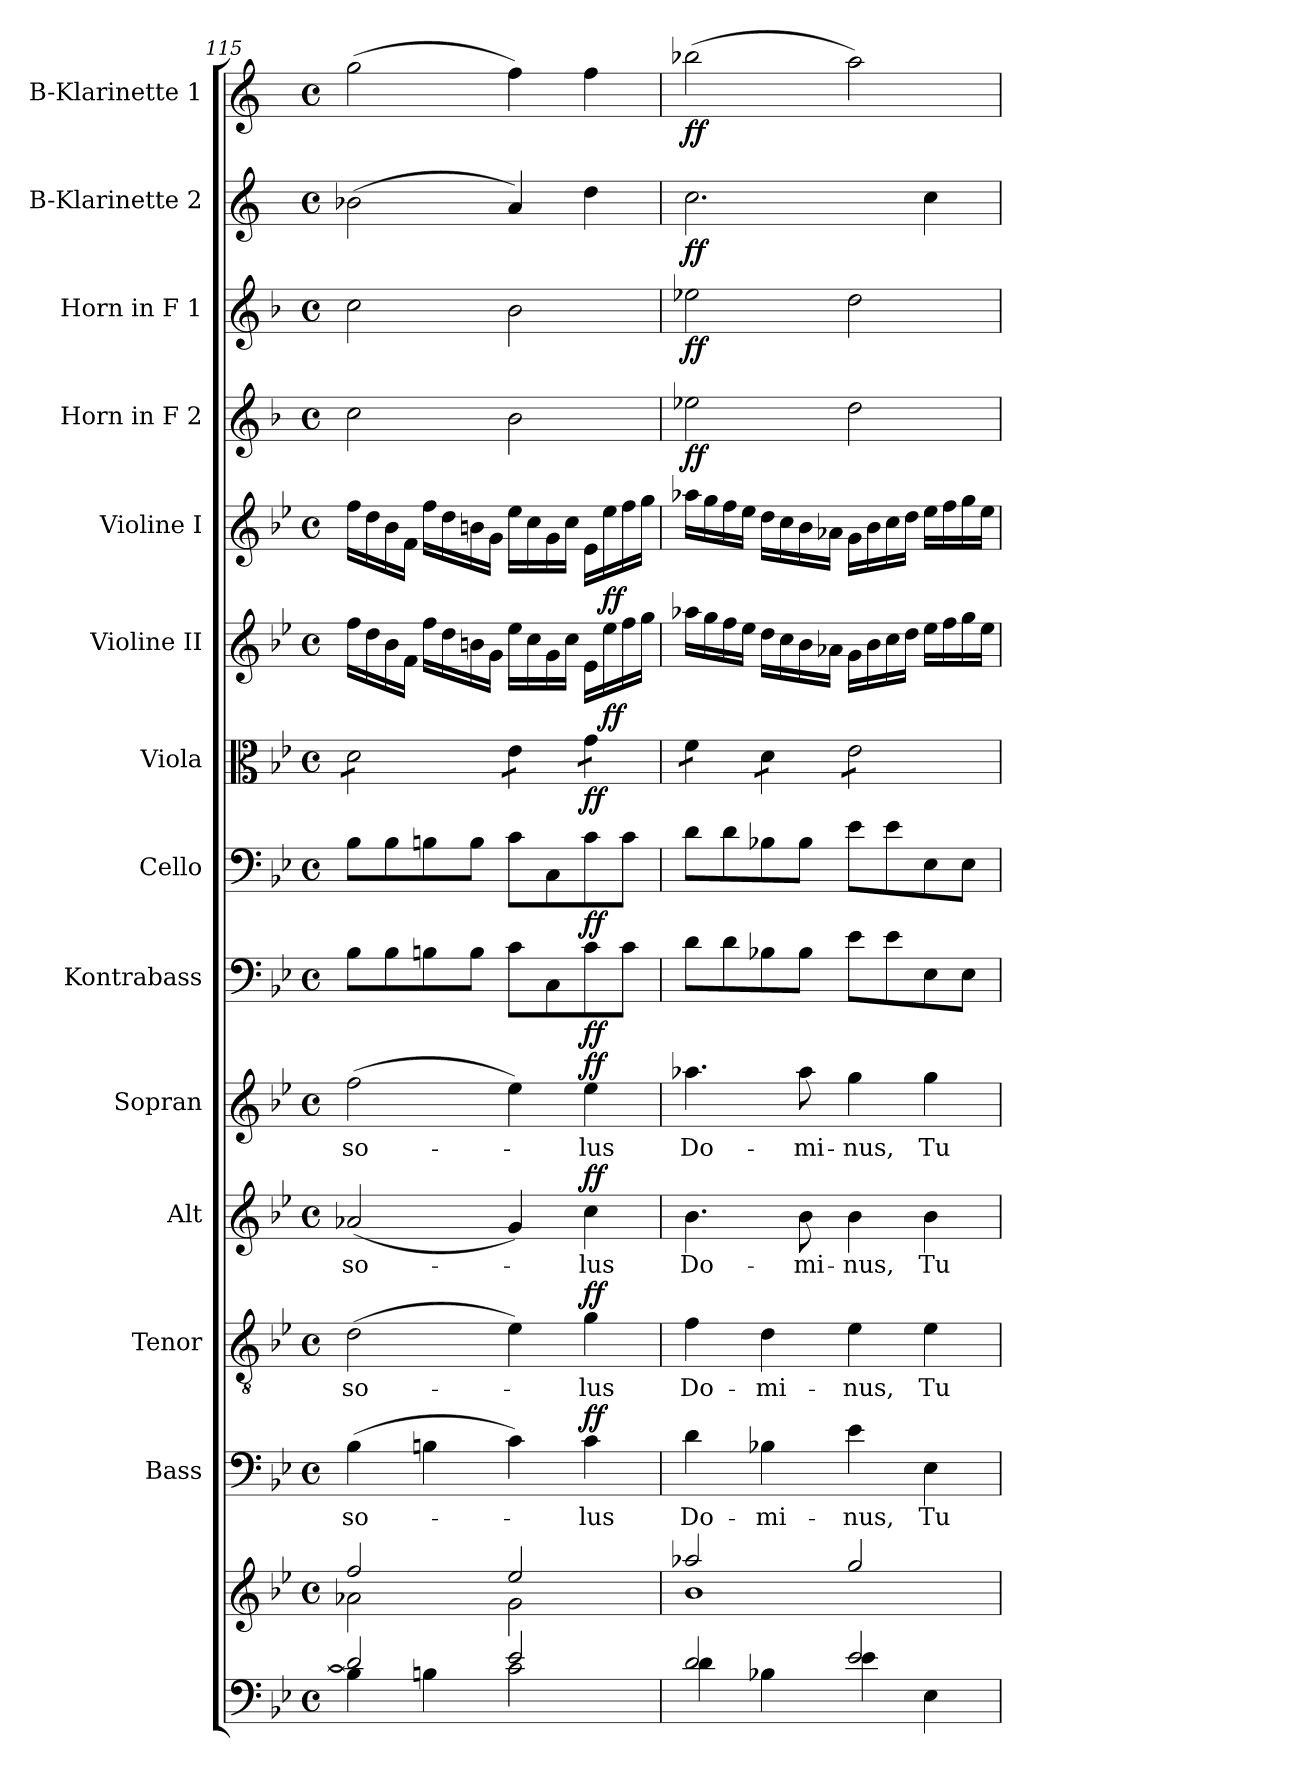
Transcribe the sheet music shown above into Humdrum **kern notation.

**kern	**kern	**kern	**text	**dynam	**kern	**text	**dynam	**kern	**text	**dynam	**kern	**text	**dynam	**kern	**dynam	**kern	**dynam	**kern	**dynam	**kern	**dynam	**kern	**dynam	**kern	**dynam	**kern	**dynam	**kern	**dynam	**kern	**dynam
*part14	*part14	*part13	*part13	*part13	*part12	*part12	*part12	*part11	*part11	*part11	*part10	*part10	*part10	*part9	*part9	*part8	*part8	*part7	*part7	*part6	*part6	*part5	*part5	*part4	*part4	*part3	*part3	*part2	*part2	*part1	*part1
*staff15	*staff14	*staff13	*staff13	*staff13	*staff12	*staff12	*staff12	*staff11	*staff11	*staff11	*staff10	*staff10	*staff10	*staff9	*staff9	*staff8	*staff8	*staff7	*staff7	*staff6	*staff6	*staff5	*staff5	*staff4	*staff4	*staff3	*staff3	*staff2	*staff2	*staff1	*staff1
*	*	*I"Bass	*	*	*I"Tenor	*	*	*I"Alt	*	*	*I"Sopran	*	*	*I"Kontrabass	*	*I"Cello	*	*I"Viola	*	*I"Violine II	*	*I"Violine I	*	*I"Horn in F 2	*	*I"Horn in F 1	*	*I"B-Klarinette 2	*	*I"B-Klarinette 1	*
*	*	*I'B.	*	*	*I'T.	*	*	*I'A.	*	*	*I'S.	*	*	*I'Kb.	*	*	*	*I'Vla.	*	*I'Vl. II	*	*I'Vl. I	*	*	*	*	*	*I'B Kl. 2	*	*I'B Kl. 1	*
*clefF4	*clefG2	*clefF4	*	*	*clefGv2	*	*	*clefG2	*	*	*clefG2	*	*	*clefF4	*	*clefF4	*	*clefC3	*	*clefG2	*	*clefG2	*	*clefG2	*	*clefG2	*	*clefG2	*	*clefG2	*
*	*	*	*	*	*	*	*	*	*	*	*	*	*	*ITrd7c12	*	*	*	*	*	*	*	*	*	*ITrd4c7	*	*ITrd4c7	*	*ITrd1c2	*	*ITrd1c2	*
*k[b-e-]	*k[b-e-]	*k[b-e-]	*	*	*k[b-e-]	*	*	*k[b-e-]	*	*	*k[b-e-]	*	*	*k[b-e-]	*	*k[b-e-]	*	*k[b-e-]	*	*k[b-e-]	*	*k[b-e-]	*	*k[b-e-]	*	*k[b-e-]	*	*k[b-e-]	*	*k[b-e-]	*
*B-:	*B-:	*B-:	*	*	*B-:	*	*	*B-:	*	*	*B-:	*	*	*B-:	*	*B-:	*	*B-:	*	*B-:	*	*B-:	*	*B-:	*	*B-:	*	*B-:	*	*B-:	*
*M4/4	*M4/4	*M4/4	*	*	*M4/4	*	*	*M4/4	*	*	*M4/4	*	*	*M4/4	*	*M4/4	*	*M4/4	*	*M4/4	*	*M4/4	*	*M4/4	*	*M4/4	*	*M4/4	*	*M4/4	*
*met(c)	*met(c)	*met(c)	*	*	*met(c)	*	*	*met(c)	*	*	*met(c)	*	*	*met(c)	*	*met(c)	*	*met(c)	*	*met(c)	*	*met(c)	*	*met(c)	*	*met(c)	*	*met(c)	*	*met(c)	*
=115	=115	=115	=115	=115	=115	=115	=115	=115	=115	=115	=115	=115	=115	=115	=115	=115	=115	=115	=115	=115	=115	=115	=115	=115	=115	=115	=115	=115	=115	=115	=115
*^	*^	*	*	*	*	*	*	*	*	*	*	*	*	*	*	*	*	*	*	*	*	*	*	*	*	*	*	*	*	*	*
!	!	!	!	!	!LO:LY:b	!	!	!LO:LY:b	!	!	!LO:LY:b	!	!	!LO:LY:b	!	!	!	!	!	!	!	!	!	!	!	!	!	!	!	!	!	!	!
*	*	*	*	*	*	*	*	*	*	*	*	*	*	*	*	*	*	*	*	*tremolo	*	*	*	*	*	*	*	*	*	*	*	*	*
2d/]	4B-\]	2ff/	2a-X\	(>4B-\	so-	.	(>2d\	so-	.	(<2a-X/	so-	.	(>2ff\	so-	.	8BB-\L	.	8B-\L	.	8d\L	.	16ff\LL	.	16ff\LL	.	2f\	.	2f\	.	(>2a-X\	.	(>2ff\	.
.	.	.	.	.	.	.	.	.	.	.	.	.	.	.	.	.	.	.	.	.	.	16dd\	.	16dd\	.	.	.	.	.	.	.	.	.
.	.	.	.	.	.	.	.	.	.	.	.	.	.	.	.	8BB-\	.	8B-\	.	8d\	.	16b-\	.	16b-\	.	.	.	.	.	.	.	.	.
.	.	.	.	.	.	.	.	.	.	.	.	.	.	.	.	.	.	.	.	.	.	16f\JJ	.	16f\JJ	.	.	.	.	.	.	.	.	.
.	4Bn\	.	.	4Bn\	.	.	.	.	.	.	.	.	.	.	.	8BBn\	.	8Bn\	.	8d\	.	16ff\LL	.	16ff\LL	.	.	.	.	.	.	.	.	.
.	.	.	.	.	.	.	.	.	.	.	.	.	.	.	.	.	.	.	.	.	.	16dd\	.	16dd\	.	.	.	.	.	.	.	.	.
.	.	.	.	.	.	.	.	.	.	.	.	.	.	.	.	8BB\J	.	8B\J	.	8d\J	.	16bn\	.	16bn\	.	.	.	.	.	.	.	.	.
.	.	.	.	.	.	.	.	.	.	.	.	.	.	.	.	.	.	.	.	.	.	16g\JJ	.	16g\JJ	.	.	.	.	.	.	.	.	.
2e-/	2c\	2ee-/	2g\	4c\)	.	.	4e-\)	.	.	4g/)	.	.	4ee-\)	.	.	8C\L	.	8c\L	.	8e-\L	.	16ee-\LL	.	16ee-\LL	.	2e-\	.	2e-\	.	4g/)	.	4ee-\)	.
.	.	.	.	.	.	.	.	.	.	.	.	.	.	.	.	.	.	.	.	.	.	16cc\	.	16cc\	.	.	.	.	.	.	.	.	.
.	.	.	.	.	.	.	.	.	.	.	.	.	.	.	.	8CC\	.	8C\	.	8e-\J	.	16g\	.	16g\	.	.	.	.	.	.	.	.	.
.	.	.	.	.	.	.	.	.	.	.	.	.	.	.	.	.	.	.	.	.	.	16cc\JJ	.	16cc\JJ	.	.	.	.	.	.	.	.	.
!	!	!	!	!	!LO:LY:b	!LO:DY:a	!	!LO:LY:b	!LO:DY:a	!	!LO:LY:b	!LO:DY:a	!	!LO:LY:b	!LO:DY:a	!	!LO:DY:b	!	!LO:DY:b	!	!LO:DY:b	!	!	!	!	!	!	!	!	!	!	!	!
.	.	.	.	4c\	-lus	ff	4g\	-lus	ff	4cc\	-lus	ff	4ee-\	-lus	ff	8C\	ff	8c\	ff	8g\L	ff	16e-\LL	.	16e-\LL	.	.	.	.	.	4cc\	.	4ee-\	.
!	!	!	!	!	!	!	!	!	!	!	!	!	!	!	!	!	!	!	!	!	!	!	!LO:DY:b	!	!LO:DY:b	!	!	!	!	!	!	!	!
.	.	.	.	.	.	.	.	.	.	.	.	.	.	.	.	.	.	.	.	.	.	16ee-\	ff	16ee-\	ff	.	.	.	.	.	.	.	.
.	.	.	.	.	.	.	.	.	.	.	.	.	.	.	.	8C\J	.	8c\J	.	8g\J	.	16ff\	.	16ff\	.	.	.	.	.	.	.	.	.
.	.	.	.	.	.	.	.	.	.	.	.	.	.	.	.	.	.	.	.	.	.	16gg\JJ	.	16gg\JJ	.	.	.	.	.	.	.	.	.
!!LO:PB:g=z
=116	=116	=116	=116	=116	=116	=116	=116	=116	=116	=116	=116	=116	=116	=116	=116	=116	=116	=116	=116	=116	=116	=116	=116	=116	=116	=116	=116	=116	=116	=116	=116	=116	=116
!	!	!	!	!	!LO:LY:b	!	!	!LO:LY:b	!	!	!LO:LY:b	!	!	!LO:LY:b	!	!	!	!	!	!	!	!	!	!	!	!	!LO:DY:b	!	!LO:DY:b	!	!LO:DY:b	!	!LO:DY:b
2d/	4d\	2aa-X/	1b-	4d\	Do-	.	4f\	Do-	.	4.b-\	Do-	.	4.aa-X\	Do-	.	8D\L	.	8d\L	.	8f\L	.	16aa-X\LL	.	16aa-X\LL	.	2a-X\	ff	2a-X\	ff	2.b-\	ff	(>2aa-X\	ff
.	.	.	.	.	.	.	.	.	.	.	.	.	.	.	.	.	.	.	.	.	.	16gg\	.	16gg\	.	.	.	.	.	.	.	.	.
.	.	.	.	.	.	.	.	.	.	.	.	.	.	.	.	8D\	.	8d\	.	8f\J	.	16ff\	.	16ff\	.	.	.	.	.	.	.	.	.
.	.	.	.	.	.	.	.	.	.	.	.	.	.	.	.	.	.	.	.	.	.	16ee-\JJ	.	16ee-\JJ	.	.	.	.	.	.	.	.	.
!	!	!	!	!	!LO:LY:b	!	!	!LO:LY:b	!	!	!	!	!	!	!	!	!	!	!	!	!	!	!	!	!	!	!	!	!	!	!	!	!
.	4B-X\	.	.	4B-X\	-mi-	.	4d\	-mi-	.	.	.	.	.	.	.	8BB-X\	.	8B-X\	.	8d\L	.	16dd\LL	.	16dd\LL	.	.	.	.	.	.	.	.	.
.	.	.	.	.	.	.	.	.	.	.	.	.	.	.	.	.	.	.	.	.	.	16cc\	.	16cc\	.	.	.	.	.	.	.	.	.
!	!	!	!	!	!	!	!	!	!	!	!LO:LY:b	!	!	!LO:LY:b	!	!	!	!	!	!	!	!	!	!	!	!	!	!	!	!	!	!	!
.	.	.	.	.	.	.	.	.	.	8b-\	-mi-	.	8aa-\	-mi-	.	8BB-\J	.	8B-\J	.	8d\J	.	16b-\	.	16b-\	.	.	.	.	.	.	.	.	.
.	.	.	.	.	.	.	.	.	.	.	.	.	.	.	.	.	.	.	.	.	.	16a-X\JJ	.	16a-X\JJ	.	.	.	.	.	.	.	.	.
!	!	!	!	!	!LO:LY:b	!	!	!LO:LY:b	!	!	!LO:LY:b	!	!	!LO:LY:b	!	!	!	!	!	!	!	!	!	!	!	!	!	!	!	!	!	!	!
2e-/	4e-\	2gg/	.	4e-\	-nus,	.	4e-\	-nus,	.	4b-\	-nus,	.	4gg\	-nus,	.	8E-\L	.	8e-\L	.	8e-\L	.	16g\LL	.	16g\LL	.	2g\	.	2g\	.	.	.	2gg\)	.
.	.	.	.	.	.	.	.	.	.	.	.	.	.	.	.	.	.	.	.	.	.	16b-\	.	16b-\	.	.	.	.	.	.	.	.	.
.	.	.	.	.	.	.	.	.	.	.	.	.	.	.	.	8E-\	.	8e-\	.	8e-\	.	16cc\	.	16cc\	.	.	.	.	.	.	.	.	.
.	.	.	.	.	.	.	.	.	.	.	.	.	.	.	.	.	.	.	.	.	.	16dd\JJ	.	16dd\JJ	.	.	.	.	.	.	.	.	.
!	!	!	!	!	!LO:LY:b	!	!	!LO:LY:b	!	!	!LO:LY:b	!	!	!LO:LY:b	!	!	!	!	!	!	!	!	!	!	!	!	!	!	!	!	!	!	!
.	4E-\	.	.	4E-\	Tu	.	4e-\	Tu	.	4b-\	Tu	.	4gg\	Tu	.	8EE-\	.	8E-\	.	8e-\	.	16ee-\LL	.	16ee-\LL	.	.	.	.	.	4b-\	.	.	.
.	.	.	.	.	.	.	.	.	.	.	.	.	.	.	.	.	.	.	.	.	.	16ff\	.	16ff\	.	.	.	.	.	.	.	.	.
.	.	.	.	.	.	.	.	.	.	.	.	.	.	.	.	8EE-\J	.	8E-\J	.	8e-\J	.	16gg\	.	16gg\	.	.	.	.	.	.	.	.	.
*	*	*	*	*	*	*	*	*	*	*	*	*	*	*	*	*	*	*	*	*Xtremolo	*	*	*	*	*	*	*	*	*	*	*	*	*
.	.	.	.	.	.	.	.	.	.	.	.	.	.	.	.	.	.	.	.	.	.	16ee-\JJ	.	16ee-\JJ	.	.	.	.	.	.	.	.	.
*v	*v	*	*	*	*	*	*	*	*	*	*	*	*	*	*	*	*	*	*	*	*	*	*	*	*	*	*	*	*	*	*	*	*
*	*v	*v	*	*	*	*	*	*	*	*	*	*	*	*	*	*	*	*	*	*	*	*	*	*	*	*	*	*	*	*	*	*
=	=	=	=	=	=	=	=	=	=	=	=	=	=	=	=	=	=	=	=	=	=	=	=	=	=	=	=	=	=	=	=
*-	*-	*-	*-	*-	*-	*-	*-	*-	*-	*-	*-	*-	*-	*-	*-	*-	*-	*-	*-	*-	*-	*-	*-	*-	*-	*-	*-	*-	*-	*-	*-
